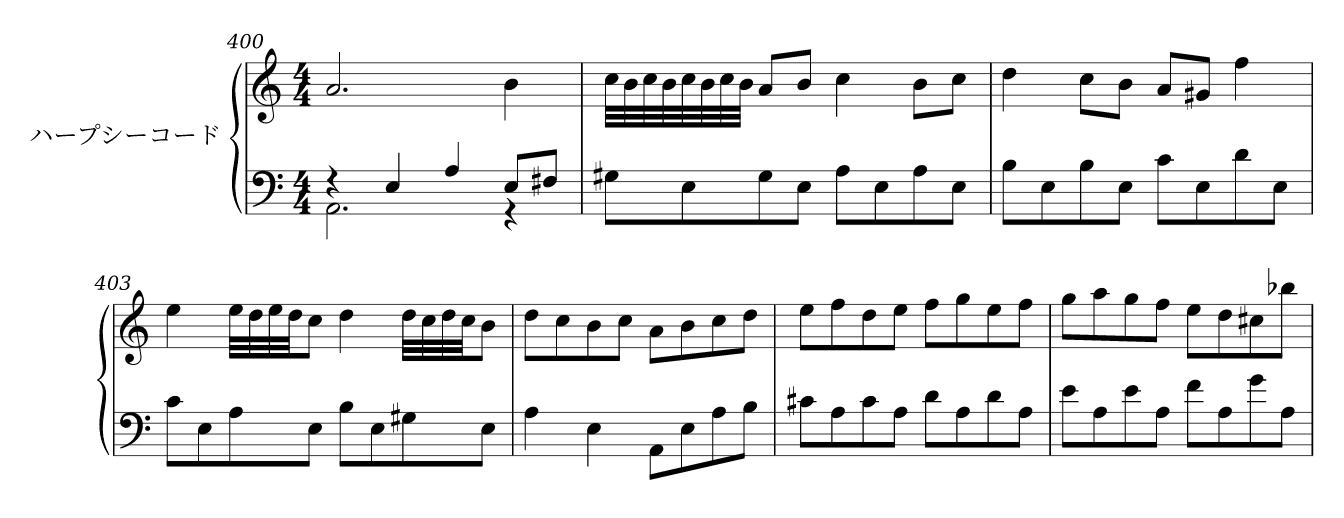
**kern	**kern
*part1	*part1
*staff2	*staff1
*I"ハープシーコード	*
*clefF4	*clefG2
*k[]	*k[]
*M4/4	*M4/4
=400	=400
*^	*
4r	2.AA\	2.a/
4E/	.	.
4A/	.	.
8E/L	4r	4b\
8F#X/J	.	.
*v	*v	*
=401	=401
8G#X\L	32cc\LLL
.	32b\
.	32cc\
.	32b\
8E\	32cc\
.	32b\
.	32cc\
.	32b\JJJ
8G#\	8a/L
8E\J	8b/J
8A\L	4cc\
8E\	.
8A\	8b\L
8E\J	8cc\J
!!LO:LB:g=z
=402	=402
8B\L	4dd\
8E\	.
8B\	8cc\L
8E\J	8b\J
8c\L	8a/L
8E\	8g#X/J
8d\	4ff\
8E\J	.
=403	=403
8c\L	4ee\
8E\	.
8A\	32ee\LLL
.	32dd\
.	32ee\
.	32dd\JJ
8E\J	8cc\J
8B\L	4dd\
8E\	.
8G#X\	32dd\LLL
.	32cc\
.	32dd\
.	32cc\JJ
8E\J	8b\J
=404	=404
4A\	8dd\L
.	8cc\
4E\	8b\
.	8cc\J
8AA\L	8a\L
8E\	8b\
8A\	8cc\
8B\J	8dd\J
=405	=405
8c#X\L	8ee\L
8A\	8ff\
8c#\	8dd\
8A\J	8ee\J
8d\L	8ff\L
8A\	8gg\
8d\	8ee\
8A\J	8ff\J
!!LO:LB:g=z
=406	=406
8e\L	8gg\L
8A\	8aa\
8e\	8gg\
8A\J	8ff\J
8f\L	8ee\L
8A\	8dd\
8g\	8cc#X\
8A\J	8bb-X\J
=	=
*-	*-
